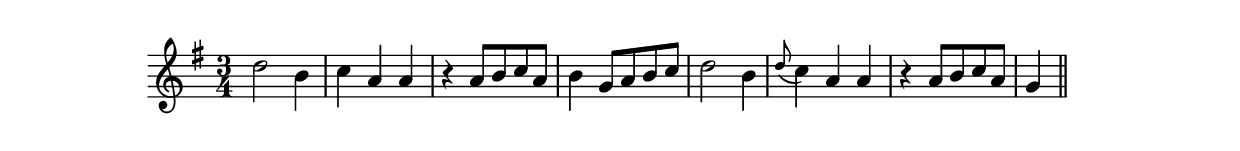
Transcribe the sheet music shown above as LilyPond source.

\version "2.14.0"
%{\header {
  title = "Duet No. 2, Menuet, from 12 Duets, K.V. 487"
  composer = "W.A. Mozart"
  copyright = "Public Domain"
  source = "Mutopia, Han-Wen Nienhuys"
}%}
\score{{\key g \major
    \time 3/4
    %{\tempo 4=130
    %}\relative g'' {
d2 b4 | c4 a a | r a8 b c a | b4 g8 a b c | d2 b4 | \appoggiatura d8 c4 a a | r a8 b c a | g4 \bar "||"
}
}}